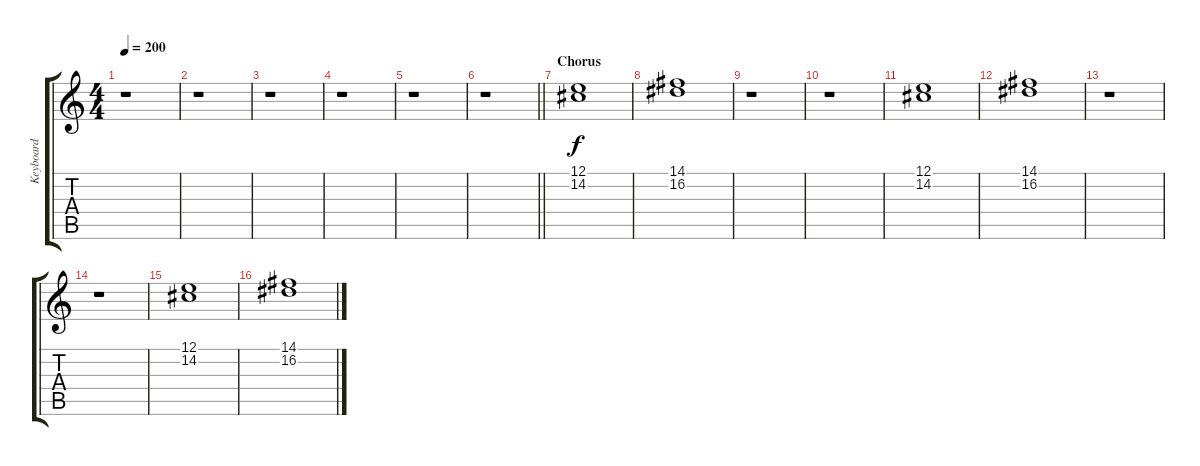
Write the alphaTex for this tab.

\track ("Keyboard" "Keyboard") {instrument brasssection}
\staff {score tabs}
\tuning (E4 B3 G3 D3 A2 E2) {hide}
\ts (4 4)
\tempo 200
\clef g2
\ks c
r.1{dy f} |
r.1 |
r.1 |
r.1 |
r.1 |
\barLineRight lightlight
r.1 |
\section ("" "Chorus")
(12.1 14.2).1{volume 12 instrument brasssection} |
(14.1 16.2).1 |
r.1 |
r.1 |
(12.1 14.2).1 |
(14.1 16.2).1 |
r.1 |
r.1 |
(12.1 14.2).1 |
(14.1 16.2).1
